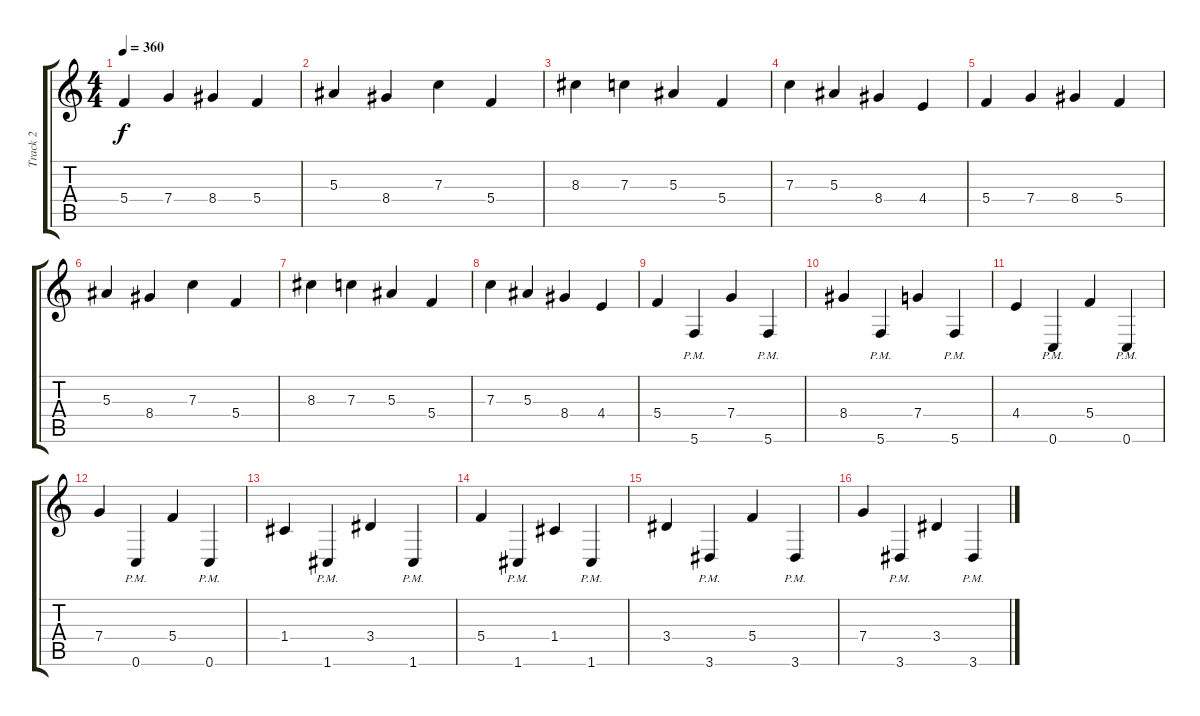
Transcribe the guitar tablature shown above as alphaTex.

\track ("Track 2" "Track 2") {instrument overdrivenguitar}
\staff {score tabs}
\tuning (D4 A3 F3 C3 G2 C2) {hide}
\ts (4 4)
\tempo 360
\clef g2
\ks c
5.4.4{dy f} 7.4.4 8.4.4 5.4.4 |
5.3.4 8.4.4 7.3.4 5.4.4 |
8.3.4 7.3.4 5.3.4 5.4.4 |
7.3.4 5.3.4 8.4.4 4.4.4 |
5.4.4 7.4.4 8.4.4 5.4.4 |
5.3.4 8.4.4 7.3.4 5.4.4 |
8.3.4 7.3.4 5.3.4 5.4.4 |
7.3.4 5.3.4 8.4.4 4.4.4 |
5.4.4 5.6{pm}.4 7.4.4 5.6{pm}.4 |
8.4.4 5.6{pm}.4 7.4.4 5.6{pm}.4 |
4.4.4 0.6{pm}.4 5.4.4 0.6{pm}.4 |
7.4.4 0.6{pm}.4 5.4.4 0.6{pm}.4 |
1.4.4 1.6{pm}.4 3.4.4 1.6{pm}.4 |
5.4.4 1.6{pm}.4 1.4.4 1.6{pm}.4 |
3.4.4 3.6{pm}.4 5.4.4 3.6{pm}.4 |
7.4.4 3.6{pm}.4 3.4.4 3.6{pm}.4
